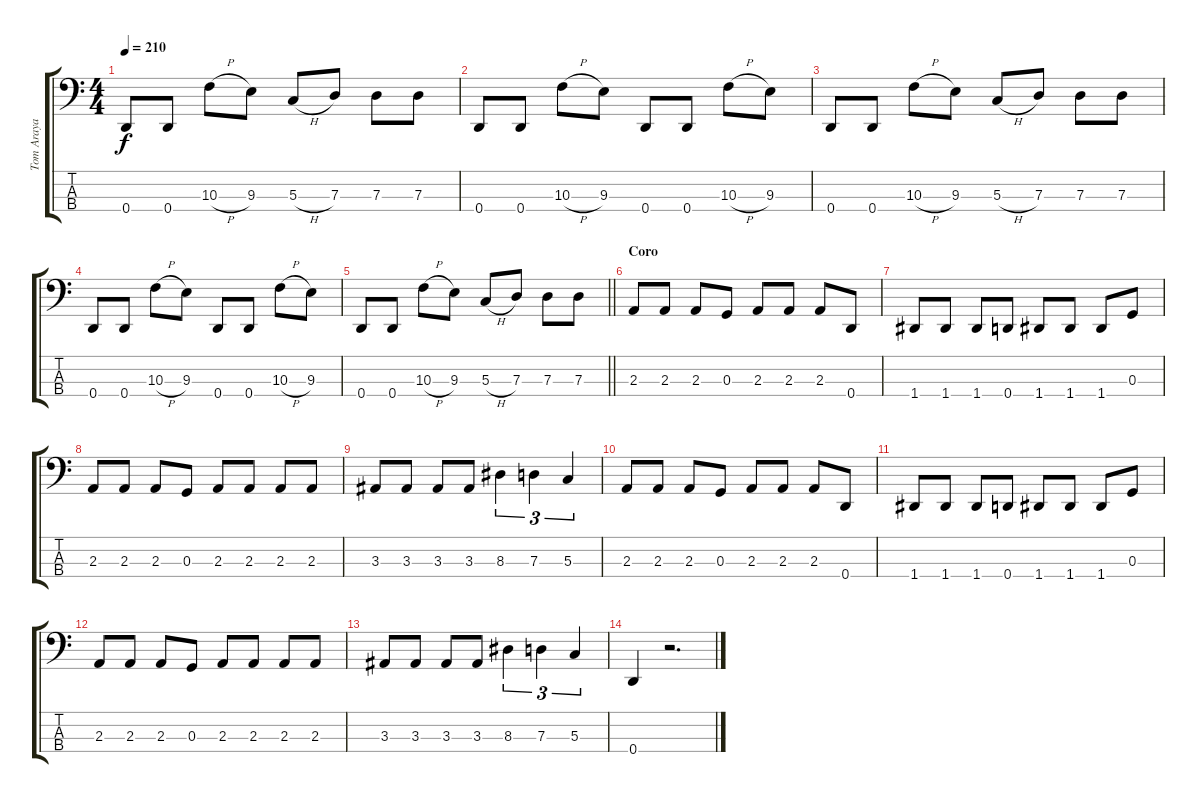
\track ("Tom Araya" "Tom Araya") {instrument electricbassfinger}
\staff {score tabs}
\tuning (F2 C2 G1 D1) {hide}
\ts (4 4)
\tempo 210
\clef f4
\ks c
0.4.8{dy f} 0.4.8 10.3{h}.8 9.3.8 5.3{h}.8 7.3.8 7.3.8 7.3.8 |
0.4.8 0.4.8 10.3{h}.8 9.3.8 0.4.8 0.4.8 10.3{h}.8 9.3.8 |
0.4.8 0.4.8 10.3{h}.8 9.3.8 5.3{h}.8 7.3.8 7.3.8 7.3.8 |
0.4.8 0.4.8 10.3{h}.8 9.3.8 0.4.8 0.4.8 10.3{h}.8 9.3.8 |
\barLineRight lightlight
0.4.8 0.4.8 10.3{h}.8 9.3.8 5.3{h}.8 7.3.8 7.3.8 7.3.8 |
\section ("" "Coro")
2.3.8 2.3.8 2.3.8 0.3.8 2.3.8 2.3.8 2.3.8 0.4.8 |
1.4.8 1.4.8 1.4.8 0.4.8 1.4.8 1.4.8 1.4.8 0.3.8 |
2.3.8 2.3.8 2.3.8 0.3.8 2.3.8 2.3.8 2.3.8 2.3.8 |
3.3.8 3.3.8 3.3.8 3.3.8 8.3.4{tu (3 2)} 7.3.4{tu (3 2)} 5.3.4{tu (3 2)} |
2.3.8 2.3.8 2.3.8 0.3.8 2.3.8 2.3.8 2.3.8 0.4.8 |
1.4.8 1.4.8 1.4.8 0.4.8 1.4.8 1.4.8 1.4.8 0.3.8 |
2.3.8 2.3.8 2.3.8 0.3.8 2.3.8 2.3.8 2.3.8 2.3.8 |
3.3.8 3.3.8 3.3.8 3.3.8 8.3.4{tu (3 2)} 7.3.4{tu (3 2)} 5.3.4{tu (3 2)} |
0.4.4 r.2{d}
